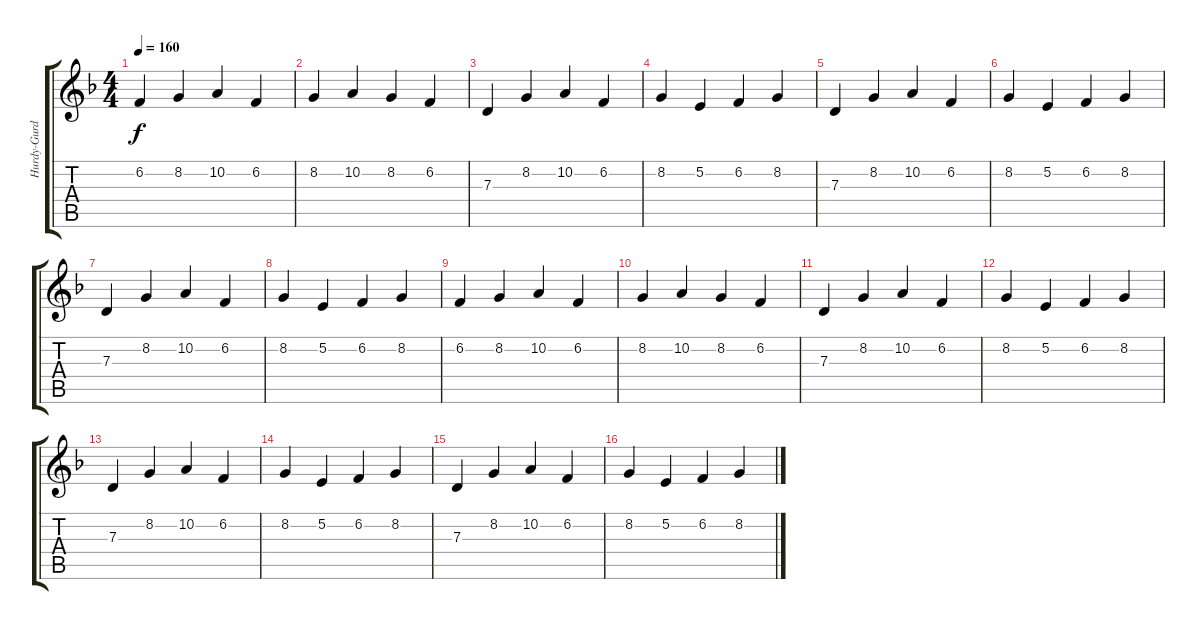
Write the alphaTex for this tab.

\track ("Hurdy-Gurdy/Bagpipe" "Hurdy-Gurd") {instrument bagpipe}
\staff {score tabs}
\tuning (E4 B3 G3 D3 A2 D2) {hide}
\ts (4 4)
\tempo 160
\clef g2
\ks dminor
6.2.4{dy f} 8.2.4 10.2.4 6.2.4 |
8.2.4 10.2.4 8.2.4 6.2.4 |
7.3.4 8.2.4 10.2.4 6.2.4 |
8.2.4 5.2.4 6.2.4 8.2.4 |
7.3.4 8.2.4 10.2.4 6.2.4 |
8.2.4 5.2.4 6.2.4 8.2.4 |
7.3.4 8.2.4 10.2.4 6.2.4 |
8.2.4 5.2.4 6.2.4 8.2.4 |
6.2.4 8.2.4 10.2.4 6.2.4 |
8.2.4 10.2.4 8.2.4 6.2.4 |
7.3.4 8.2.4 10.2.4 6.2.4 |
8.2.4 5.2.4 6.2.4 8.2.4 |
7.3.4 8.2.4 10.2.4 6.2.4 |
8.2.4 5.2.4 6.2.4 8.2.4 |
7.3.4 8.2.4 10.2.4 6.2.4 |
8.2.4 5.2.4 6.2.4 8.2.4
